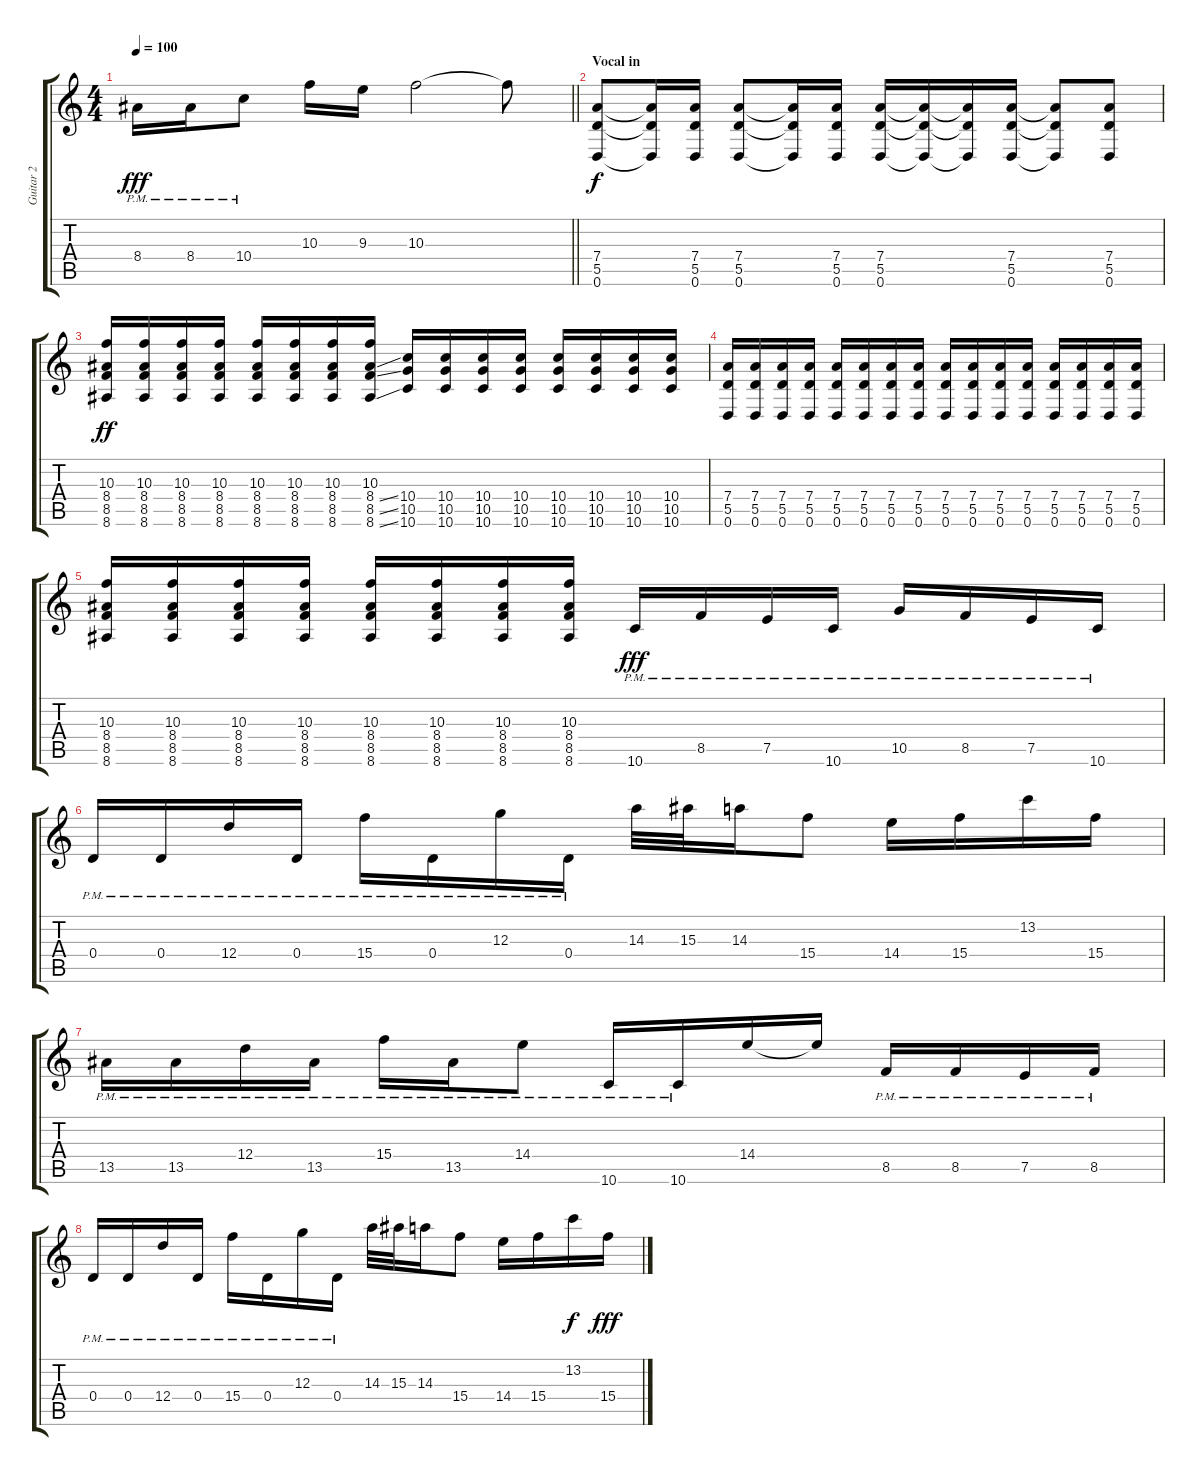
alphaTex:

\track ("Guitar 2" "Guitar 2") {instrument distortionguitar}
\staff {score tabs}
\tuning (E4 B3 G3 D3 A2 D2) {hide}
\ts (4 4)
\tempo 100
\clef g2
\barLineRight lightlight
\ks c
8.4{pm}.16{dy fff} 8.4{pm}.16 10.4{pm}.8 10.3.16 9.3.16 10.3.2 10.3{t}.8 |
\section ("" "Vocal in")
(7.4 5.5 0.6).8{dy f} (7.4{t} 5.5{t} 0.6{t}).16 (7.4 5.5 0.6).16 (7.4 5.5 0.6).8 (7.4{t} 5.5{t} 0.6{t}).16 (7.4 5.5 0.6).16 (7.4 5.5 0.6).16 (7.4{t} 5.5{t} 0.6{t}).16 (7.4{t} 5.5{t} 0.6{t}).16 (7.4 5.5 0.6).16 (7.4{t} 5.5{t} 0.6{t}).8 (7.4 5.5 0.6).8 |
(10.3 8.4 8.5 8.6).16{dy ff} (10.3 8.4 8.5 8.6).16 (10.3 8.4 8.5 8.6).16 (10.3 8.4 8.5 8.6).16 (10.3 8.4 8.5 8.6).16 (10.3 8.4 8.5 8.6).16 (10.3 8.4 8.5 8.6).16 (10.3 8.4{ss} 8.5{ss} 8.6{ss}).16 (10.4 10.5 10.6).16 (10.4 10.5 10.6).16 (10.4 10.5 10.6).16 (10.4 10.5 10.6).16 (10.4 10.5 10.6).16 (10.4 10.5 10.6).16 (10.4 10.5 10.6).16 (10.4 10.5 10.6).16 |
(7.4 5.5 0.6).16 (7.4 5.5 0.6).16 (7.4 5.5 0.6).16 (7.4 5.5 0.6).16 (7.4 5.5 0.6).16 (7.4 5.5 0.6).16 (7.4 5.5 0.6).16 (7.4 5.5 0.6).16 (7.4 5.5 0.6).16 (7.4 5.5 0.6).16 (7.4 5.5 0.6).16 (7.4 5.5 0.6).16 (7.4 5.5 0.6).16 (7.4 5.5 0.6).16 (7.4 5.5 0.6).16 (7.4 5.5 0.6).16 |
(10.3 8.4 8.5 8.6).16 (10.3 8.4 8.5 8.6).16 (10.3 8.4 8.5 8.6).16 (10.3 8.4 8.5 8.6).16 (10.3 8.4 8.5 8.6).16 (10.3 8.4 8.5 8.6).16 (10.3 8.4 8.5 8.6).16 (10.3 8.4 8.5 8.6).16 10.6{pm}.16{dy fff volume 13} 8.5{pm}.16 7.5{pm}.16 10.6{pm}.16 10.5{pm}.16 8.5{pm}.16 7.5{pm}.16 10.6{pm}.16 |
0.4{pm}.16{volume 13} 0.4{pm}.16 12.4{pm}.16 0.4{pm}.16 15.4{pm}.16 0.4{pm}.16 12.3{pm}.16 0.4{pm}.16 14.3.32 15.3.32 14.3.16 15.4.8 14.4.16 15.4.16 13.2.16 15.4.16 |
13.5{pm}.16 13.5{pm}.16 12.4{pm}.16 13.5{pm}.16 15.4{pm}.16 13.5{pm}.16 14.4{pm}.8 10.6{pm}.16 10.6{pm}.16 14.4.16 14.4{t}.16 8.5{pm}.16 8.5{pm}.16 7.5{pm}.16 8.5{pm}.16 |
0.4{pm}.16{volume 13} 0.4{pm}.16 12.4{pm}.16 0.4{pm}.16 15.4{pm}.16 0.4{pm}.16 12.3{pm}.16 0.4{pm}.16 14.3.32 15.3.32 14.3.16 15.4.8 14.4.16 15.4.16 13.2.16{dy f} 15.4.16{dy fff}
